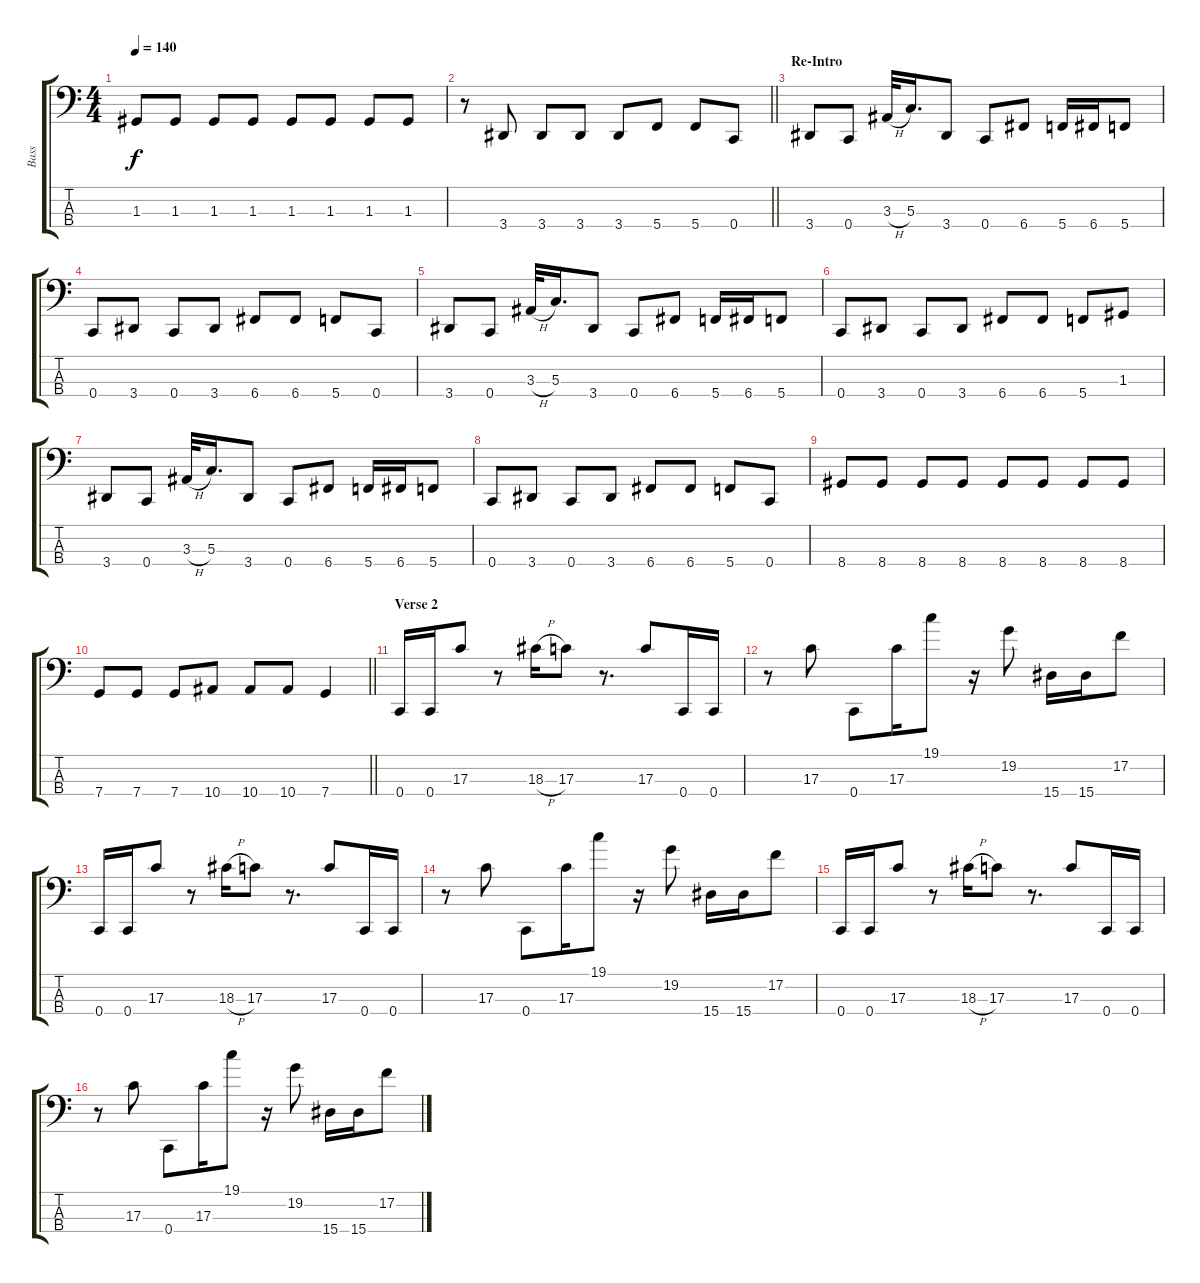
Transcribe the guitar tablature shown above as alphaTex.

\track ("Bass" "Bass") {instrument electricbassfinger}
\staff {score tabs}
\tuning (F2 C2 G1 C1) {hide}
\ts (4 4)
\tempo 140
\clef f4
\ks c
1.3.8{dy f} 1.3.8 1.3.8 1.3.8 1.3.8 1.3.8 1.3.8 1.3.8 |
\barLineRight lightlight
r.8 3.4.8 3.4.8 3.4.8 3.4.8 5.4.8 5.4.8 0.4.8 |
\section ("" "Re-Intro")
3.4.8 0.4.8 3.3{h}.32 5.3.16{d} 3.4.8 0.4.8 6.4.8 5.4.16 6.4.16 5.4.8 |
0.4.8 3.4.8 0.4.8 3.4.8 6.4.8 6.4.8 5.4.8 0.4.8 |
3.4.8 0.4.8 3.3{h}.32 5.3.16{d} 3.4.8 0.4.8 6.4.8 5.4.16 6.4.16 5.4.8 |
0.4.8 3.4.8 0.4.8 3.4.8 6.4.8 6.4.8 5.4.8 1.3.8 |
3.4.8 0.4.8 3.3{h}.32 5.3.16{d} 3.4.8 0.4.8 6.4.8 5.4.16 6.4.16 5.4.8 |
0.4.8 3.4.8 0.4.8 3.4.8 6.4.8 6.4.8 5.4.8 0.4.8 |
8.4.8 8.4.8 8.4.8 8.4.8 8.4.8 8.4.8 8.4.8 8.4.8 |
\barLineRight lightlight
7.4.8 7.4.8 7.4.8 10.4.8 10.4.8 10.4.8 7.4.4 |
\section ("" "Verse 2")
0.4.16{instrument synthbass1} 0.4.16 17.3.8 r.8 18.3{h}.16 17.3.8 r.8{d} 17.3.8 0.4.16 0.4.16 |
r.8 17.3.8 0.4.8 17.3.16 19.1.8 r.16 19.2.8 15.4.16 15.4.16 17.2.8 |
0.4.16 0.4.16 17.3.8 r.8 18.3{h}.16 17.3.8 r.8{d} 17.3.8 0.4.16 0.4.16 |
r.8{instrument synthbass1} 17.3.8 0.4.8 17.3.16 19.1.8 r.16 19.2.8 15.4.16 15.4.16 17.2.8 |
0.4.16 0.4.16 17.3.8 r.8 18.3{h}.16 17.3.8 r.8{d} 17.3.8 0.4.16 0.4.16 |
r.8 17.3.8 0.4.8 17.3.16 19.1.8 r.16 19.2.8 15.4.16 15.4.16 17.2.8
